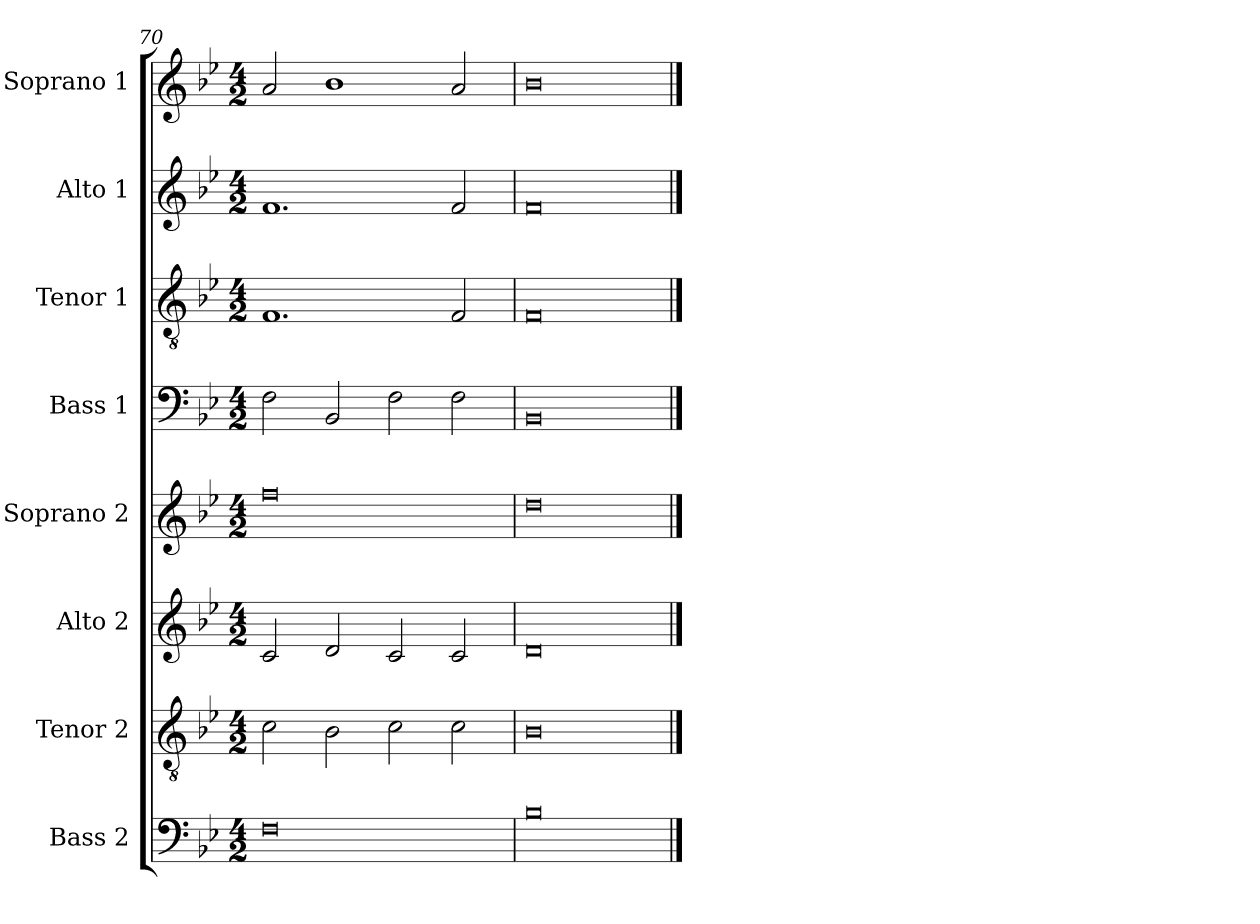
**kern	**kern	**kern	**kern	**kern	**kern	**kern	**kern
*part8	*part7	*part6	*part5	*part4	*part3	*part2	*part1
*staff8	*staff7	*staff6	*staff5	*staff4	*staff3	*staff2	*staff1
*I"Bass 2	*I"Tenor 2	*I"Alto 2	*I"Soprano 2	*I"Bass 1	*I"Tenor 1	*I"Alto 1	*I"Soprano 1
*I'B. 2	*I'T. 2	*I'A. 2	*I'S. 2	*I'B. 1	*I'T. 1	*I'A. 1	*I'S. 1
!!LO:PB:g=z
*clefF4	*clefGv2	*clefG2	*clefG2	*clefF4	*clefGv2	*clefG2	*clefG2
*k[b-e-]	*k[b-e-]	*k[b-e-]	*k[b-e-]	*k[b-e-]	*k[b-e-]	*k[b-e-]	*k[b-e-]
*M4/2	*M4/2	*M4/2	*M4/2	*M4/2	*M4/2	*M4/2	*M4/2
=70	=70	=70	=70	=70	=70	=70	=70
0F	2c\	2c/	0ff	2F\	1.F	1.f	2a/
.	2B-\	2d/	.	2BB-/	.	.	1b-
.	2c\	2c/	.	2F\	.	.	.
.	2c\	2c/	.	2F\	2F/	2f/	2a/
=71	=71	=71	=71	=71	=71	=71	=71
0B-	0B-	0d	0dd	0BB-	0F	0f	0b-
==	==	==	==	==	==	==	==
*-	*-	*-	*-	*-	*-	*-	*-
